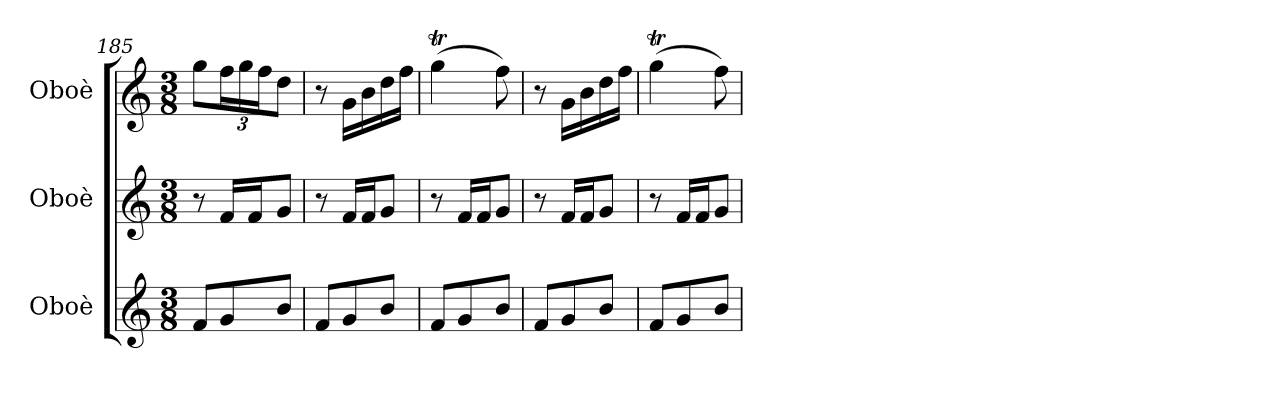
**kern	**kern	**kern
*part3	*part2	*part1
*staff3	*staff2	*staff1
*I"Oboè	*I"Oboè	*I"Oboè
*I'Ob.	*I'Ob.	*I'Ob.
!!LO:LB:g=z
*clefG2	*clefG2	*clefG2
*k[]	*k[]	*k[]
*M3/8	*M3/8	*M3/8
=185	=185	=185
8f/L	8r	8gg\L
*	*	*Xbrackettup
8g/	16f/LL	24ff\L
.	.	24gg\
.	16f/J	.
.	.	24ff\J
8b/J	8g/J	8dd\J
=186	=186	=186
8f/L	8r	8r
8g/	16f/LL	16g\LL
.	16f/J	16b\
8b/J	8g/J	16dd\
.	.	16ff\JJ
=187	=187	=187
8f/L	8r	(>4ggT\
8g/	16f/LL	.
.	16f/J	.
8b/J	8g/J	8ff\)
=188	=188	=188
8f/L	8r	8r
8g/	16f/LL	16g\LL
.	16f/J	16b\
8b/J	8g/J	16dd\
.	.	16ff\JJ
=189	=189	=189
8f/L	8r	(>4ggT\
8g/	16f/LL	.
.	16f/J	.
8b/J	8g/J	8ff\)
=	=	=
*-	*-	*-
